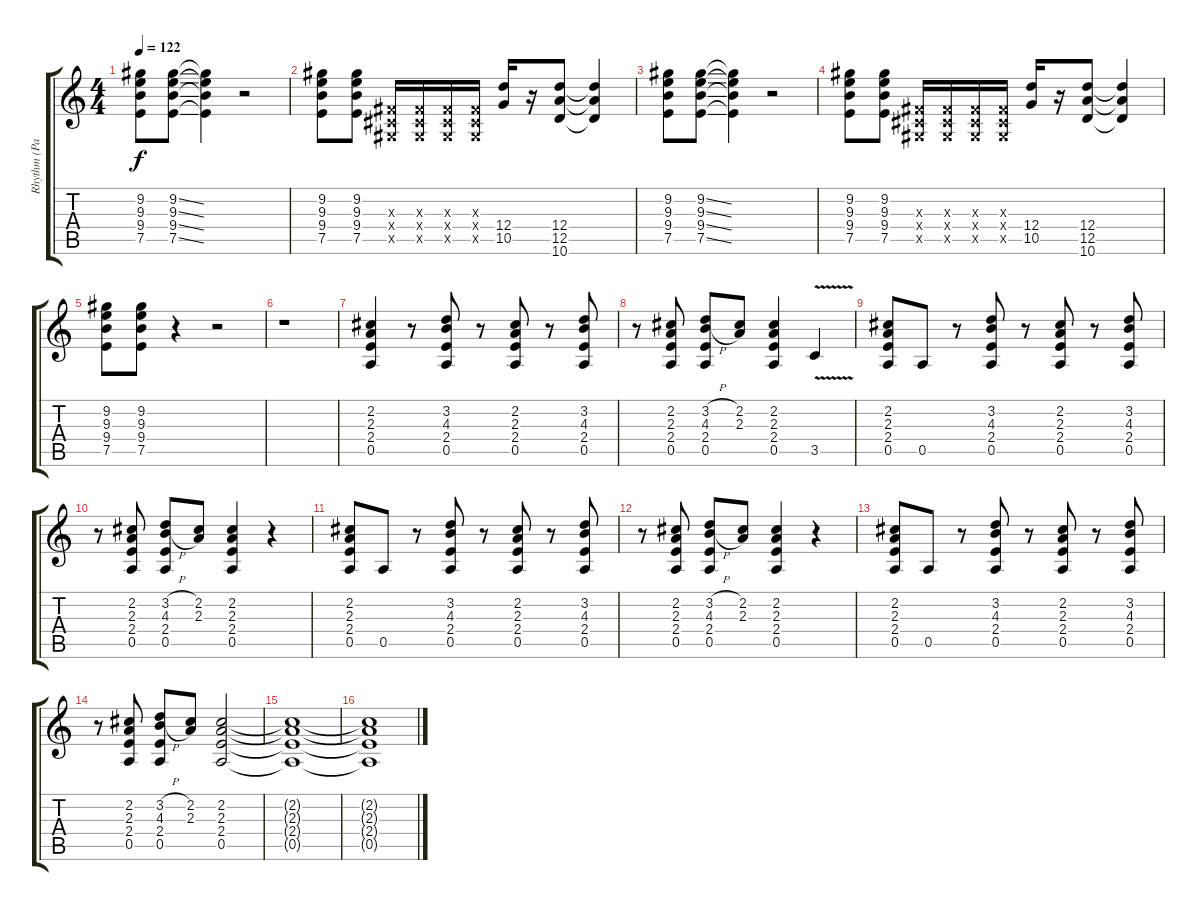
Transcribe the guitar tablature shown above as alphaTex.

\track ("Rhythm (Paul Stanley)" "Rhythm (Pa") {instrument overdrivenguitar}
\staff {score tabs}
\tuning (E4 B3 G3 D3 A2 E2) {hide}
\ts (4 4)
\tempo 122
\clef g2
\ks c
(9.2 9.3 9.4 7.5).8{dy f} (9.2{ss} 9.3{ss} 9.4{ss} 7.5{ss}).8 (9.2{t} 9.3{t} 9.4{t} 7.5{t}).4 r.2 |
(9.2 9.3 9.4 7.5).8 (9.2 9.3 9.4 7.5).8 (-1.3{x} -1.4{x} -1.5{x}).16 (-1.3{x} -1.4{x} -1.5{x}).16 (-1.3{x} -1.4{x} -1.5{x}).16 (-1.3{x} -1.4{x} -1.5{x}).16 (12.4 10.5).16 r.16 (12.4 12.5 10.6).8 (12.4{t} 12.5{t} 10.6{t}).4 |
(9.2 9.3 9.4 7.5).8 (9.2{ss} 9.3{ss} 9.4{ss} 7.5{ss}).8 (9.2{t} 9.3{t} 9.4{t} 7.5{t}).4 r.2 |
(9.2 9.3 9.4 7.5).8 (9.2 9.3 9.4 7.5).8 (-1.3{x} -1.4{x} -1.5{x}).16 (-1.3{x} -1.4{x} -1.5{x}).16 (-1.3{x} -1.4{x} -1.5{x}).16 (-1.3{x} -1.4{x} -1.5{x}).16 (12.4 10.5).16 r.16 (12.4 12.5 10.6).8 (12.4{t} 12.5{t} 10.6{t}).4 |
(9.2 9.3 9.4 7.5).8 (9.2 9.3 9.4 7.5).8 r.4 r.2 |
r.1 |
(2.2 2.3 2.4 0.5).4 r.8 (3.2 4.3 2.4 0.5).8 r.8 (2.2 2.3 2.4 0.5).8 r.8 (3.2 4.3 2.4 0.5).8 |
r.8 (2.2 2.3 2.4 0.5).8 (3.2{h} 4.3{h} 2.4 0.5).8 (2.2 2.3).8 (2.2 2.3 2.4 0.5).4 3.5{v}.4 |
(2.2 2.3 2.4 0.5).8 0.5.8 r.8 (3.2 4.3 2.4 0.5).8 r.8 (2.2 2.3 2.4 0.5).8 r.8 (3.2 4.3 2.4 0.5).8 |
r.8 (2.2 2.3 2.4 0.5).8 (3.2{h} 4.3{h} 2.4 0.5).8 (2.2 2.3).8 (2.2 2.3 2.4 0.5).4 r.4 |
(2.2 2.3 2.4 0.5).8 0.5.8 r.8 (3.2 4.3 2.4 0.5).8 r.8 (2.2 2.3 2.4 0.5).8 r.8 (3.2 4.3 2.4 0.5).8 |
r.8 (2.2 2.3 2.4 0.5).8 (3.2{h} 4.3{h} 2.4 0.5).8 (2.2 2.3).8 (2.2 2.3 2.4 0.5).4 r.4 |
(2.2 2.3 2.4 0.5).8 0.5.8 r.8 (3.2 4.3 2.4 0.5).8 r.8 (2.2 2.3 2.4 0.5).8 r.8 (3.2 4.3 2.4 0.5).8 |
r.8 (2.2 2.3 2.4 0.5).8 (3.2{h} 4.3{h} 2.4 0.5).8 (2.2 2.3).8 (2.2 2.3 2.4 0.5).2 |
(2.2{t} 2.3{t} 2.4{t} 0.5{t}).1 |
(2.2{t} 2.3{t} 2.4{t} 0.5{t}).1
